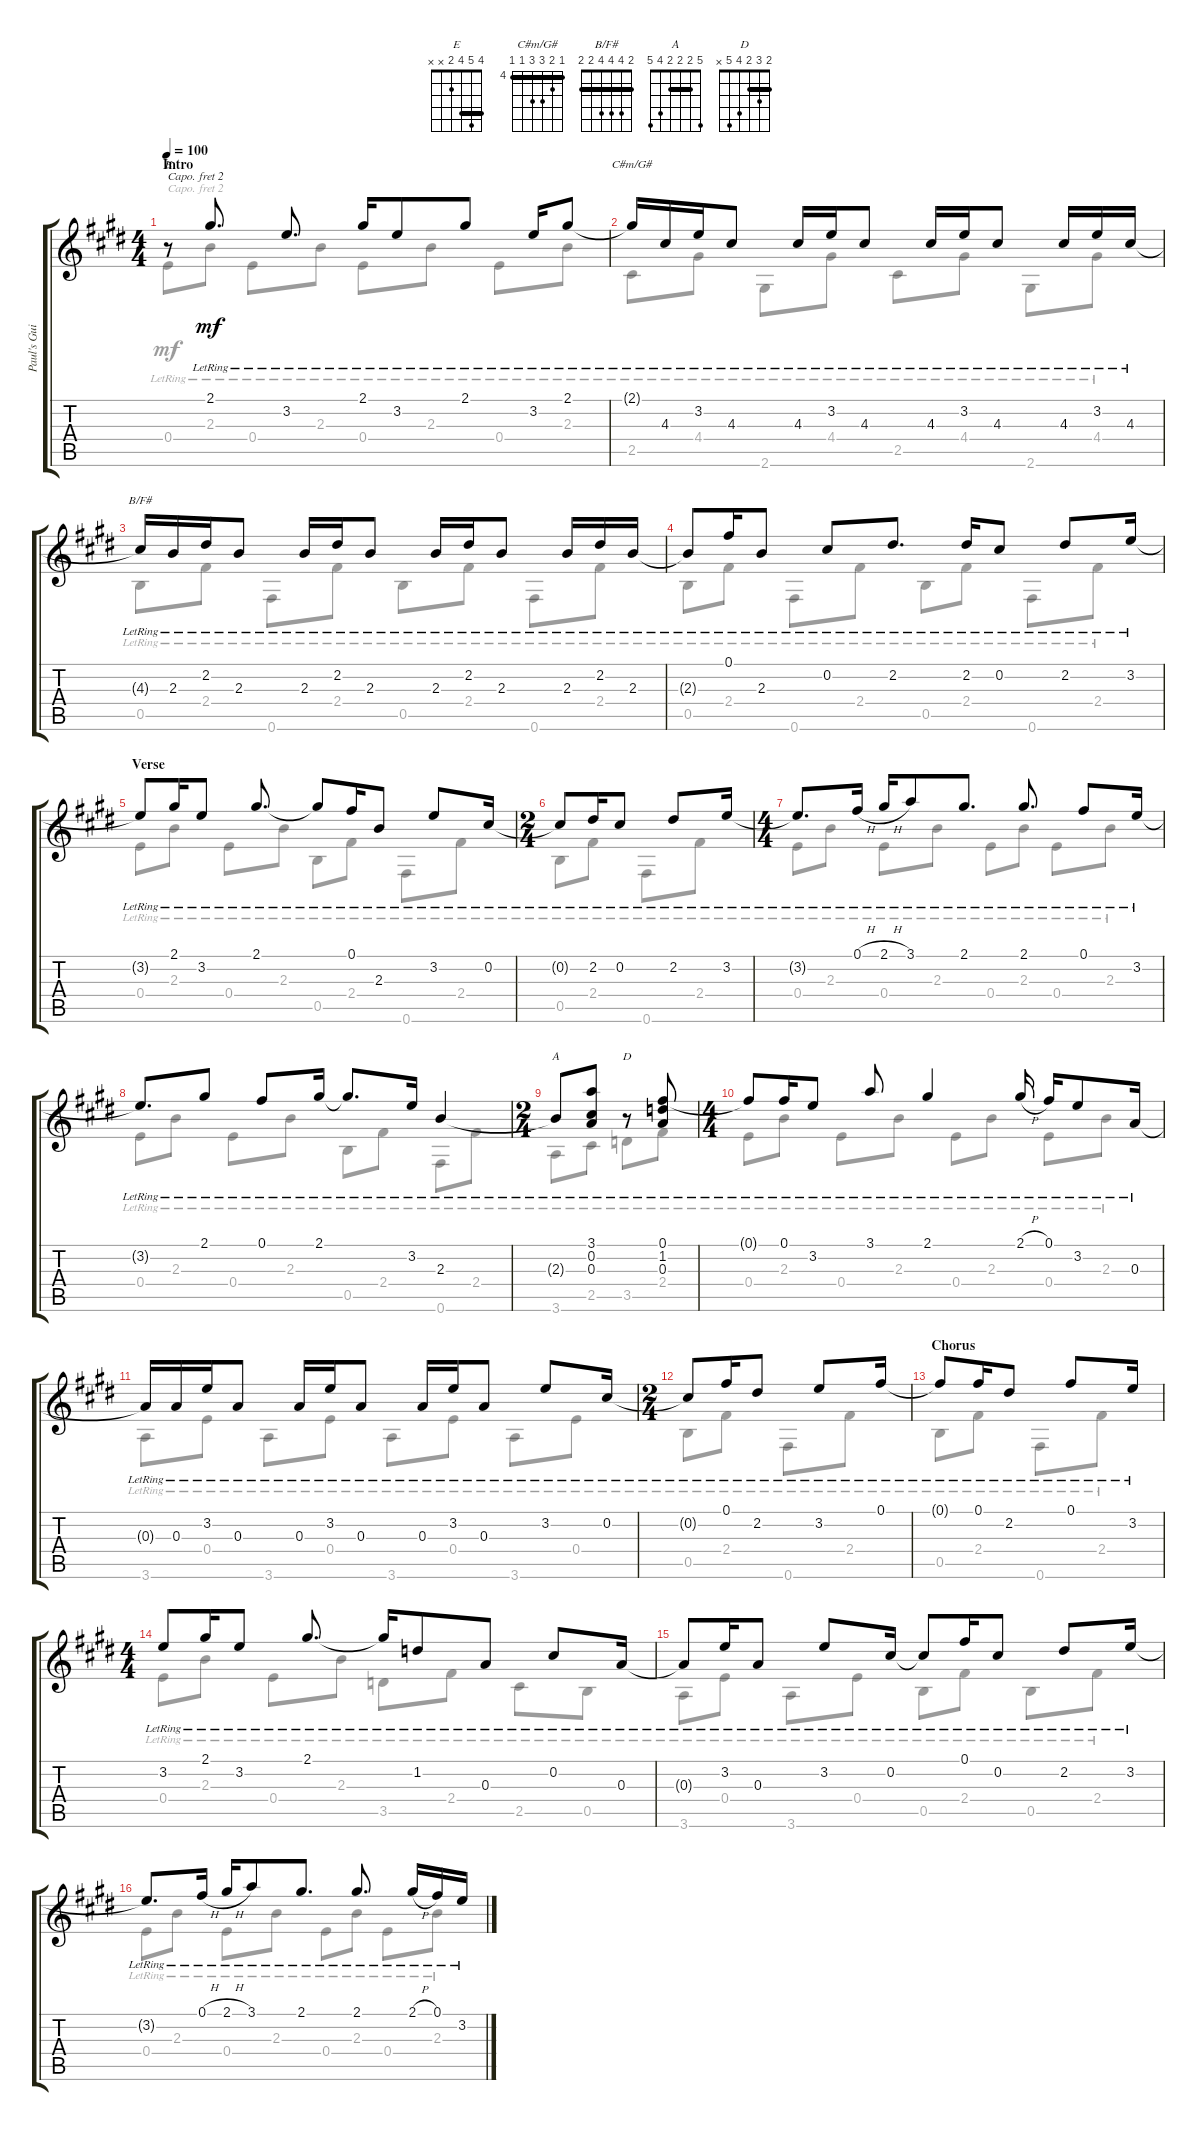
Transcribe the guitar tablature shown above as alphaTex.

\track ("Paul's Guitar" "Paul's Gui") {instrument acousticguitarnylon}
\staff {score tabs}
\capo 2
\tuning (E4 B3 G3 D3 A2 E2) {hide}
\chord ("E" 4 5 4 2 x x) {barre 4}
\chord ("C#m/G#" 4 5 6 6 4 4) {firstfret 4 barre 4}
\chord ("B/F#" 2 4 4 4 2 2) {barre 2}
\chord ("A" 5 2 2 2 4 5) {barre 2}
\chord ("D" 2 3 2 4 5 x) {barre 2}
\voice
\ts (4 4)
\section ("" "Intro")
\tempo 100
\clef g2
\ks e
r.8{ch "E" dy mf instrument acousticguitarnylon} 2.1{lr}.8{d} 3.2{lr}.8{d} 2.1{lr}.16 3.2{lr}.8 2.1{lr}.8 3.2{lr}.16 2.1{lr}.8 |
2.1{lr t}.16{ch "C#m/G#"} 4.3{lr}.16 3.2{lr}.16 4.3{lr}.8 4.3{lr}.16 3.2{lr}.16 4.3{lr}.8 4.3{lr}.16 3.2{lr}.16 4.3{lr}.8 4.3{lr}.16 3.2{lr}.16 4.3{lr}.16 |
4.3{lr t}.16{ch "B/F#"} 2.3{lr}.16 2.2{lr}.16 2.3{lr}.8 2.3{lr}.16 2.2{lr}.16 2.3{lr}.8 2.3{lr}.16 2.2{lr}.16 2.3{lr}.8 2.3{lr}.16 2.2{lr}.16 2.3{lr}.16 |
2.3{lr t}.8 0.1{lr}.16 2.3{lr}.8 0.2{lr}.8 2.2{lr}.8{d} 2.2{lr}.16 0.2{lr}.8 2.2{lr}.8 3.2{lr}.16 |
\section ("" "Verse")
3.2{lr t}.8 2.1{lr}.16 3.2{lr}.8 2.1{lr}.8{d} 2.1{lr t}.8 0.1{lr}.16 2.3{lr}.8 3.2{lr}.8 0.2{lr}.16 |
\ts (2 4)
0.2{lr t}.8 2.2{lr}.16 0.2{lr}.8 2.2{lr}.8 3.2{lr}.16 |
\ts (4 4)
3.2{lr t}.8{d} 0.1{h lr}.16 2.1{h lr}.16 3.1{lr}.8 2.1{lr}.8{d} 2.1{lr}.8{d} 0.1{lr}.8 3.2{lr}.16 |
3.2{lr t}.8{d} 2.1{lr}.8 0.1{lr}.8 2.1{lr}.16 2.1{lr t}.8{d} 3.2{lr}.16 2.3{lr}.4 |
\ts (2 4)
2.3{lr t}.8{ch "A"} (3.1{lr} 0.2{lr} 0.3{lr}).8 r.8{ch "D"} (0.1{lr} 1.2{lr} 0.3{lr}).8 |
\ts (4 4)
0.1{lr t}.8 0.1{lr}.16 3.2{lr}.8 3.1{lr}.8 2.1{lr}.4 2.1{h lr}.16 0.1{lr}.16 3.2{lr}.8 0.3{lr}.16 |
0.3{lr t}.16 0.3{lr}.16 3.2{lr}.16 0.3{lr}.8 0.3{lr}.16 3.2{lr}.16 0.3{lr}.8 0.3{lr}.16 3.2{lr}.16 0.3{lr}.8 3.2{lr}.8 0.2{lr}.16 |
\ts (2 4)
0.2{lr t}.8 0.1{lr}.16 2.2{lr}.8 3.2{lr}.8 0.1{lr}.16 |
\section ("" "Chorus")
0.1{lr t}.8 0.1{lr}.16 2.2{lr}.8 0.1{lr}.8 3.2{lr}.16 |
\ts (4 4)
3.2{lr}.8 2.1{lr}.16 3.2{lr}.8 2.1{lr}.8{d} 2.1{lr t}.16 1.2{lr}.8 0.3{lr}.8 0.2{lr}.8 0.3{lr}.16 |
0.3{lr t}.8 3.2{lr}.16 0.3{lr}.8 3.2{lr}.8 0.2{lr}.16 0.2{lr t}.8 0.1{lr}.16 0.2{lr}.8 2.2{lr}.8 3.2{lr}.16 |
3.2{lr t}.8{d} 0.1{h lr}.16 2.1{h lr}.16 3.1{lr}.8 2.1{lr}.8{d} 2.1{lr}.8{d} 2.1{h lr}.16 0.1{lr}.16 3.2{lr}.16
\voice
\clef g2
\ottava regular
\simile none
\ks e
0.4{lr}.8{dy mf} 2.3{lr}.8 0.4{lr}.8 2.3{lr}.8 0.4{lr}.8 2.3{lr}.8 0.4{lr}.8 2.3{lr}.8 |
2.5{lr}.8 4.4{lr}.8 2.6{lr}.8 4.4{lr}.8 2.5{lr}.8 4.4{lr}.8 2.6{lr}.8 4.4{lr}.8 |
0.5{lr}.8 2.4{lr}.8 0.6{lr}.8 2.4{lr}.8 0.5{lr}.8 2.4{lr}.8 0.6{lr}.8 2.4{lr}.8 |
0.5{lr}.8 2.4{lr}.8 0.6{lr}.8 2.4{lr}.8 0.5{lr}.8 2.4{lr}.8 0.6{lr}.8 2.4{lr}.8 |
0.4{lr}.8 2.3{lr}.8 0.4{lr}.8 2.3{lr}.8 0.5{lr}.8 2.4{lr}.8 0.6{lr}.8 2.4{lr}.8 |
0.5{lr}.8 2.4{lr}.8 0.6{lr}.8 2.4{lr}.8 |
0.4{lr}.8 2.3{lr}.8 0.4{lr}.8 2.3{lr}.8 0.4{lr}.8 2.3{lr}.8 0.4{lr}.8 2.3{lr}.8 |
0.4{lr}.8 2.3{lr}.8 0.4{lr}.8 2.3{lr}.8 0.5{lr}.8 2.4{lr}.8 0.6{lr}.8 2.4{lr}.8 |
3.6{lr}.8 2.5{lr}.8 3.5{lr}.8 2.4{lr}.8 |
0.4{lr}.8 2.3{lr}.8 0.4{lr}.8 2.3{lr}.8 0.4{lr}.8 2.3{lr}.8 0.4{lr}.8 2.3{lr}.8 |
3.6{lr}.8 0.4{lr}.8 3.6{lr}.8 0.4{lr}.8 3.6{lr}.8 0.4{lr}.8 3.6{lr}.8 0.4{lr}.8 |
0.5{lr}.8 2.4{lr}.8 0.6{lr}.8 2.4{lr}.8 |
0.5{lr}.8 2.4{lr}.8 0.6{lr}.8 2.4{lr}.8 |
0.4{lr}.8 2.3{lr}.8 0.4{lr}.8 2.3{lr}.8 3.5{lr}.8 2.4{lr}.8 2.5{lr}.8 0.5{lr}.8 |
3.6{lr}.8 0.4{lr}.8 3.6{lr}.8 0.4{lr}.8 0.5{lr}.8 2.4{lr}.8 0.5{lr}.8 2.4{lr}.8 |
0.4{lr}.8 2.3{lr}.8 0.4{lr}.8 2.3{lr}.8 0.4{lr}.8 2.3{lr}.8 0.4{lr}.8 2.3{lr}.8
